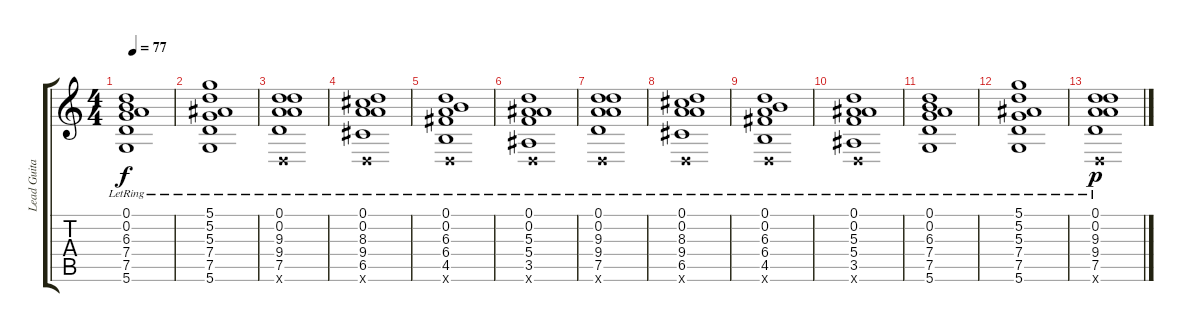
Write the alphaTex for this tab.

\track ("Lead Guitar" "Lead Guita") {instrument electricguitarjazz}
\staff {score tabs}
\tuning (D4 A3 F3 C3 G2 D2) {hide}
\ts (4 4)
\tempo 77
\clef g2
\ks c
(0.1{lr} 0.2{lr} 6.3 7.4 7.5 5.6).1{dy f} |
(5.1 5.2 5.3 7.4{lr} 7.5 5.6).1 |
(0.1 0.2 9.3 9.4{lr} 7.5 0.6{x}).1 |
(0.1 0.2 8.3 9.4 6.5{lr} 0.6{x}).1 |
(0.1 0.2 6.3 6.4{lr} 4.5 0.6{x}).1 |
(0.1{lr} 0.2 5.3 5.4 3.5 0.6{x}).1 |
(0.1 0.2 9.3 9.4{lr} 7.5 0.6{x}).1 |
(0.1 0.2 8.3 9.4 6.5{lr} 0.6{x}).1 |
(0.1 0.2 6.3 6.4{lr} 4.5 0.6{x}).1 |
(0.1{lr} 0.2 5.3 5.4 3.5 0.6{x}).1 |
(0.1{lr} 0.2{lr} 6.3 7.4 7.5 5.6).1 |
(5.1 5.2 5.3 7.4{lr} 7.5 5.6).1 |
(0.1{lr} 0.2 9.3 9.4 7.5 0.6{x}).1{dy p}
